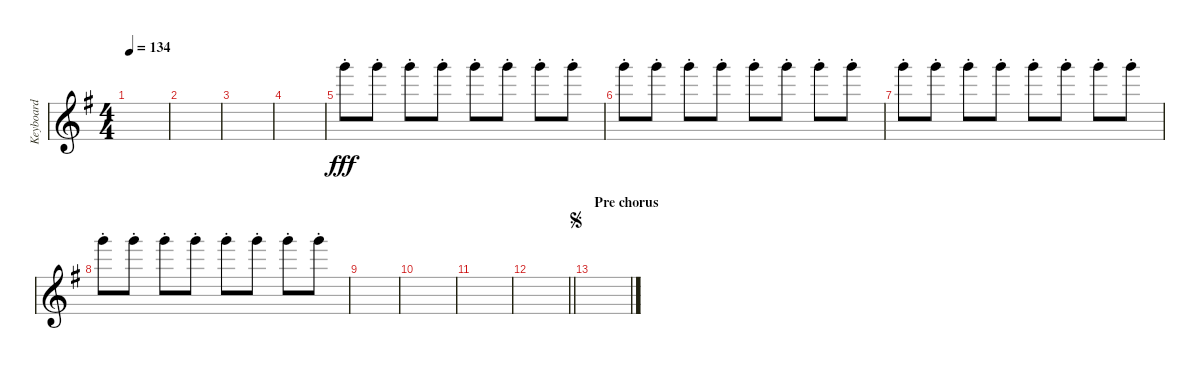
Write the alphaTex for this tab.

\track ("Keyboard" "Keyboard") {instrument drawbarorgan}
\staff {score}
\tuning (E4 B3 G3 D3 A2 E2) {hide}
\ts (4 4)
\tempo 134
\clef g2
\ks g
|
|
|
|
27.1{st}.8{dy fff} 27.1{st}.8 27.1{st}.8 27.1{st}.8 27.1{st}.8 27.1{st}.8 27.1{st}.8 27.1{st}.8 |
27.1{st}.8 27.1{st}.8 27.1{st}.8 27.1{st}.8 27.1{st}.8 27.1{st}.8 27.1{st}.8 27.1{st}.8 |
27.1{st}.8 27.1{st}.8 27.1{st}.8 27.1{st}.8 27.1{st}.8 27.1{st}.8 27.1{st}.8 27.1{st}.8 |
27.1{st}.8 27.1{st}.8 27.1{st}.8 27.1{st}.8 27.1{st}.8 27.1{st}.8 27.1{st}.8 27.1{st}.8 |
|
|
|
\barLineRight lightlight
|
\section ("" "Pre chorus")
\jump segno
